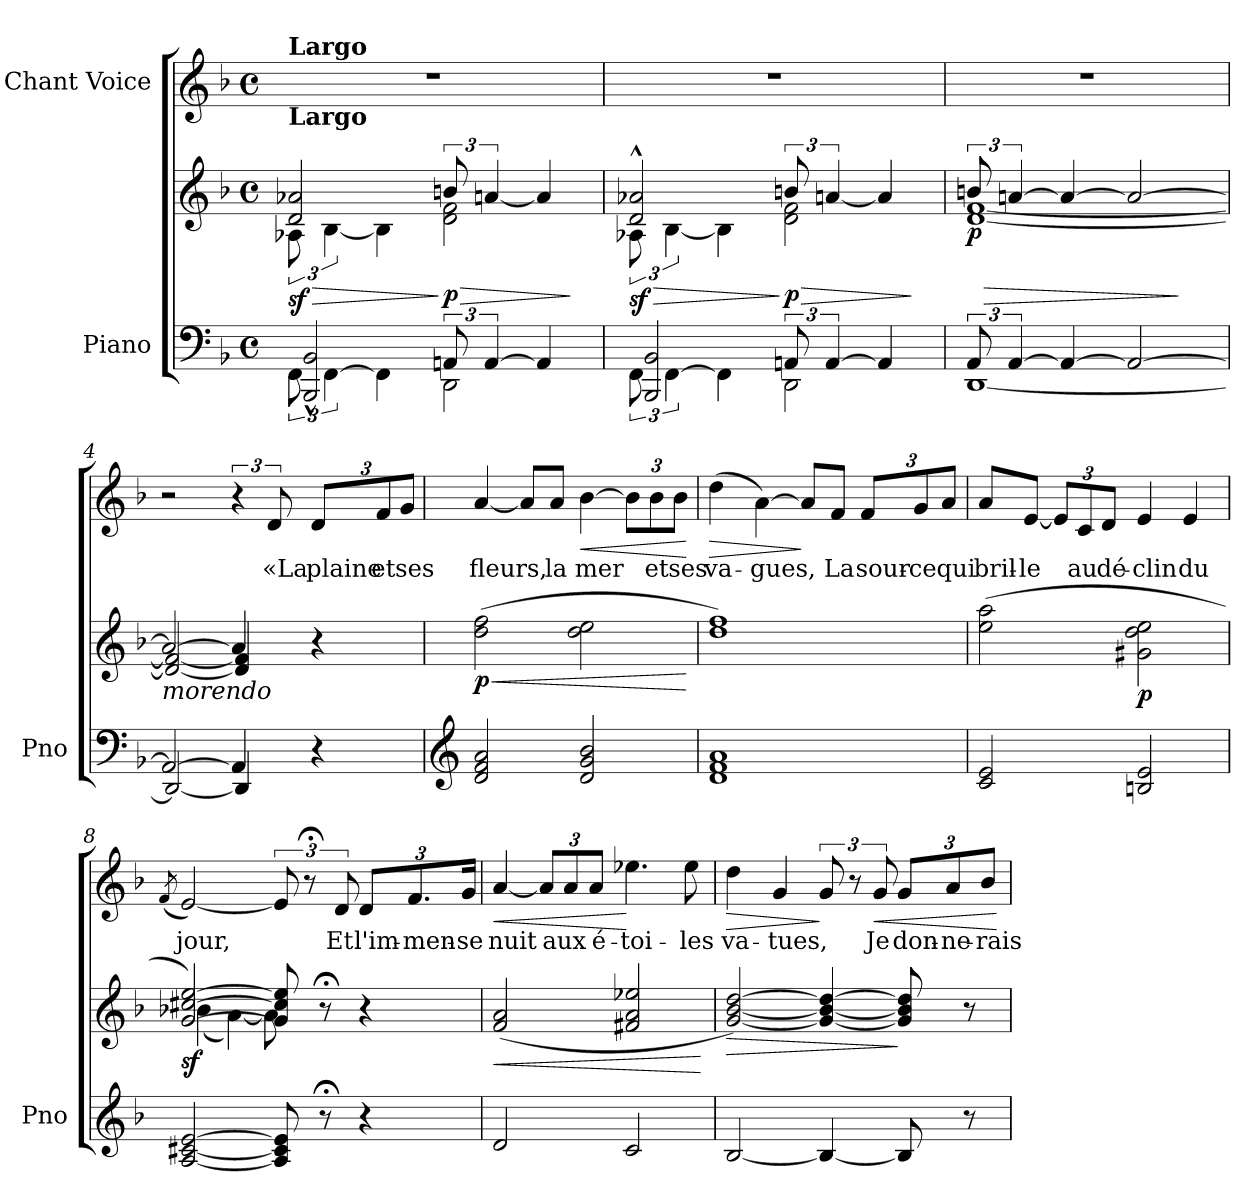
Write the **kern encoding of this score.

**kern	**kern	**dynam	**kern	**text	**dynam
*part2	*part2	*part2	*part1	*part1	*part1
*staff3	*staff2	*staff2/3	*staff1	*staff1	*staff1
*I"Piano	*	*	*I"Chant Voice	*	*
*I'Pno	*	*	*	*	*
*clefF4	*clefG2	*	*clefG2	*	*
*k[b-]	*k[b-]	*	*k[b-]	*	*
*M4/4	*M4/4	*	*M4/4	*	*
*met(c)	*met(c)	*	*met(c)	*	*
=1	=1	=1	=1	=1	=1
*^	*	*	*	*	*
!	!	!	!	!LO:TX:a:B:t=Largo	!	!
!	!	!	!	!LO:TX:b:B:t=Largo	!	!
!	!	!	!LO:HP:b	!	!	!
*	*	*^	*	*	*	*
!	!	!	!	!LO:DY:n=1:b	!	!	!
12FF\	2BBB-/^^ 2BB-/^^	2d/ 2a-X/	12A-X\	> sf	1r	.	.
[6FF\	.	.	[6B-\	.	.	.	.
4FF\]	.	.	4B-\]	.	.	.	.
!	!	!	!	!LO:HP:n=1:b	!	!	!
!	!	!	!	!LO:DY:n=2:b	!	!	!
12AAn/	2DD\	2d\ 2f\	12bn/	] > p	.	.	.
[6AA/	.	.	[6an/	.	.	.	.
4AA/]	.	.	4a/]	.	.	.	.
*v	*v	*	*	*	*	*	*
*	*v	*v	*	*	*	*
.	.	]	.	.	.
=2	=2	=2	=2	=2	=2
*^	*	*	*	*	*
!	!	!	!LO:HP:b	!	!	!
*	*	*^	*	*	*	*
!	!	!	!	!LO:DY:n=1:b	!	!	!
12FF\	2BBB-/ 2BB-/	2d/^^ 2a-X/^^	12A-X\	> sf	1r	.	.
[6FF\	.	.	[6B-\	.	.	.	.
4FF\]	.	.	4B-\]	.	.	.	.
!	!	!	!	!LO:HP:n=1:b	!	!	!
!	!	!	!	!LO:DY:n=2:b	!	!	!
12AAn/	2DD\	2d\ 2f\	12bn/	] > p	.	.	.
[6AA/	.	.	[6an/	.	.	.	.
4AA/]	.	.	4a/]	.	.	.	.
*v	*v	*	*	*	*	*	*
*	*v	*v	*	*	*	*
.	.	]	.	.	.
=3	=3	=3	=3	=3	=3
*^	*	*	*	*	*
!	!	!	!LO:HP:b	!	!	!
*	*	*^	*	*	*	*
!	!	!	!	!LO:DY:n=1:b	!	!	!
12AA/	[1DD	12bn/	[1d [1f	> p	1r	.	.
[6AA/	.	[6an/	.	.	.	.	.
4AA/_	.	4a/_	.	.	.	.	.
2AA/_	.	2a/_	.	.	.	.	.
*v	*v	*	*	*	*	*	*
*	*v	*v	*	*	*	*
.	.	]	.	.	.
!!LO:LB:g=z
=4	=4	=4	=4	=4	=4
*^	*^	*	*	*	*
!	!	!LO:TX:b:i:t=morendo	!	!	!	!	!
2AA/_	2DD/_	2a/_	2d/_ 2f/_	.	2r	.	.
4AA/]	4DD/]	4a/]	4d/] 4f/]	.	6r	.	.
!	!	!	!	!	!	!LO:LY:b	!
.	.	.	.	.	12d/	«La	.
!	!	!	!	!	!	!LO:LY:b	!
4r	4ryy	4r	4ryy	.	12d/L	plaine	.
!	!	!	!	!	!	!LO:LY:b	!
.	.	.	.	.	12f/	et	.
!	!	!	!	!	!	!LO:LY:b	!
.	.	.	.	.	12g/J	ses	.
*v	*v	*	*	*	*	*	*
*	*v	*v	*	*	*	*
=5	=5	=5	=5	=5	=5
*clefG2	*	*	*	*	*
!	!	!LO:HP:b	!	!LO:LY:b	!
!	!	!LO:DY:n=1:b	!	!	!
2d/ 2f/ 2a/	(>2dd\ 2ff\	< p	[4a/	fleurs,	.
.	.	.	8a/L]	.	.
!	!	!	!	!LO:LY:b	!
.	.	.	8a/J	la	.
!	!	!	!	!LO:LY:b	!LO:HP:b
2d/ 2g/ 2b-/	2dd\ 2ee\	.	[4b-\	mer	<
.	.	.	12b-\L]	.	.
!	!	!	!	!LO:LY:b	!
.	.	.	12b-\	et	.
!	!	!	!	!LO:LY:b	!
.	.	.	12b-\J	ses	.
.	.	[	.	.	[
=6	=6	=6	=6	=6	=6
!	!	!	!	!LO:LY:b	!LO:HP:b
1d 1f 1a	1dd 1ff)	.	(4dd\	va-	>
!	!	!	!	!LO:LY:b	!
.	.	.	[>4a\)	-gues,	.
.	.	.	8a/L]	.	]
!	!	!	!	!LO:LY:b	!
.	.	.	8f/J	La	.
!	!	!	!	!LO:LY:b	!
.	.	.	12f/L	sour-	.
!	!	!	!	!LO:LY:b	!
.	.	.	12g/	-ce	.
!	!	!	!	!LO:LY:b	!
.	.	.	12a/J	qui	.
!!LO:LB:g=z
=7	=7	=7	=7	=7	=7
!	!	!	!	!LO:LY:b	!
2c/ 2e/	(2ee\ 2aa\	.	8a/L	bril-	.
!	!	!	!	!LO:LY:b	!
.	.	.	[8e/J	-le	.
.	.	.	12e/L]	.	.
!	!	!	!	!LO:LY:b	!
.	.	.	12c/	au	.
!	!	!	!	!LO:LY:b	!
.	.	.	12d/J	dé-	.
!	!	!LO:DY:b	!	!LO:LY:b	!
2Bn/ 2e/	2g#X\ 2dd\ 2ee\	p	4e/	-clin	.
!	!	!	!	!LO:LY:b	!
.	.	.	4e/	du	.
=8	=8	=8	=8	=8	=8
.	.	.	(8qf/	.	.
*	*^	*	*	*	*
!	!	!	!LO:DY:b	!	!LO:LY:b	!
[2A/ [2c#X/ [2e/	[<2g/ [2cc#X/ [2ee/)	(>4b-X\	sf	[2e/)	jour,	.
.	.	[>4a\)	.	.	.	.
8A/] 8c#/] 8e/]	8g/] 8cc#/] 8ee/]	8a\]	.	12e/]	.	.
.	.	.	.	12r;<	.	.
8r;<	8r;<	8ryy	.	.	.	.
!	!	!	!	!	!LO:LY:b	!
.	.	.	.	12d/	Et	.
!	!	!	!	!	!LO:LY:b	!LO:DY:a
!	!	!	!	!	!	!LO:DY:n=1:a
4r	4r	4ryy	.	12d/L	l'im-	other-dynamics f
!	!	!	!	!	!LO:LY:b	!
.	.	.	.	12.f/	-men-	.
!	!	!	!	!	!LO:LY:b	!
.	.	.	.	24g/Jk	-se	.
*	*v	*v	*	*	*	*
=9	=9	=9	=9	=9	=9
!	!	!LO:HP:b	!	!LO:LY:b	!LO:HP:b
!	!	!LO:DY:n=1:b	!	!	!
!	!	!LO:DY:n=2:b	!	!	!
2d/	(2f/ 2a/	< other-dynamics f	[4a/	nuit	<
.	.	.	12a/L]	.	.
!	!	!	!	!LO:LY:b	!
.	.	.	12a/	aux	.
!	!	!	!	!LO:LY:b	!
.	.	.	12a/J	é-	.
!	!	!	!	!LO:LY:b	!
2c/	2f#X/ 2a/ 2ee-X/	.	4.ee-X\	-toi-	[
!	!	!	!	!LO:LY:b	!
.	.	.	8ee-\	-les	.
.	.	[	.	.	.
!!LO:PB:g=z
=10	=10	=10	=10	=10	=10
!	!	!LO:HP:b	!	!LO:LY:b	!LO:HP:b
[2B-/	[2g/ [<2b-/ [2dd/)	>	4dd\	va-	>
!	!	!	!	!LO:LY:b	!
.	.	.	4g/	-tues,	.
4B-/_	4g/_ 4b-/_ 4dd/_	.	12g/	.	]
.	.	.	12r	.	.
!	!	!	!	!LO:LY:b	!LO:HP:b
.	.	.	12g/	Je	<
!	!	!	!	!LO:LY:b	!
8B-/]	8g/] 8b-/] 8dd/]	]	12g/L	don-	.
!	!	!	!	!LO:LY:b	!
.	.	.	12a/	-ne-	.
8r	8r	.	.	.	.
!	!	!	!	!LO:LY:b	!
.	.	.	12b-/J	-rais	.
.	.	.	.	.	[
=	=	=	=	=	=
*-	*-	*-	*-	*-	*-
